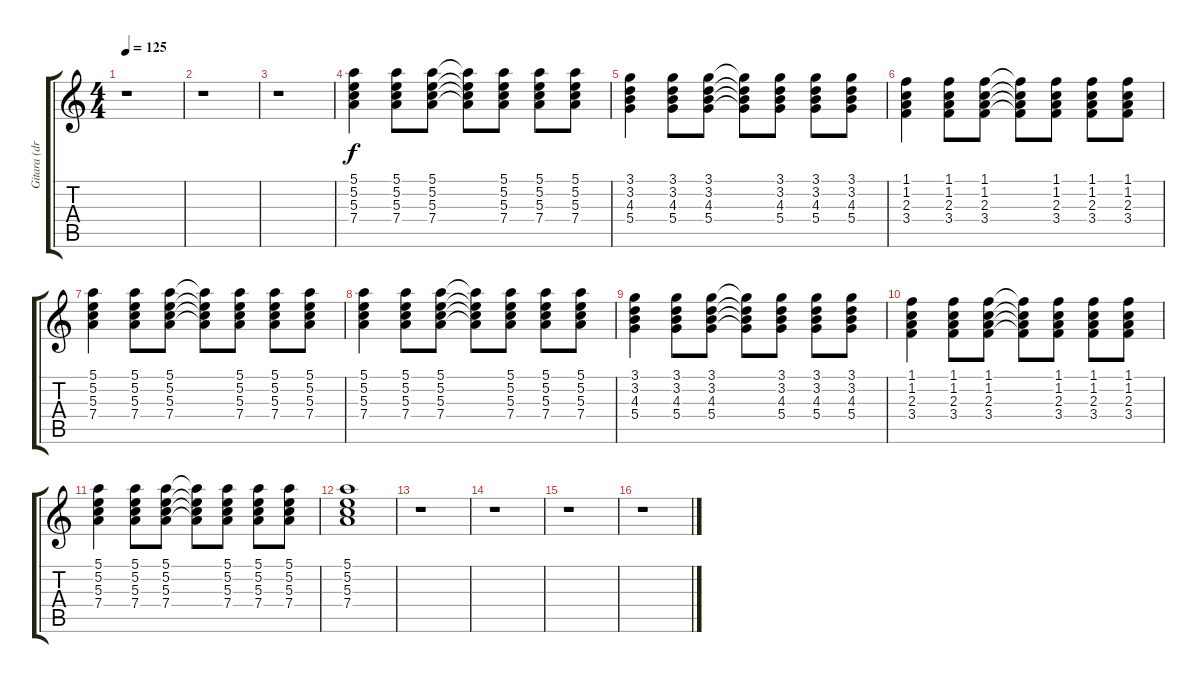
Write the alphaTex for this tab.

\track ("Gitara (druga gitara) - bicie we wstepie" "Gitara (dr") {instrument electricguitarmuted}
\staff {score tabs}
\tuning (E4 B3 G3 D3 A2 E2) {hide}
\ts (4 4)
\tempo 125
\clef g2
\ks c
r.1{dy f} |
r.1 |
r.1 |
(5.1 5.2 5.3 7.4).4 (5.1 5.2 5.3 7.4).8 (5.1 5.2 5.3 7.4).8 (5.1{t} 5.2{t} 5.3{t} 7.4{t}).8 (5.1 5.2 5.3 7.4).8 (5.1 5.2 5.3 7.4).8 (5.1 5.2 5.3 7.4).8 |
(3.1 3.2 4.3 5.4).4 (3.1 3.2 4.3 5.4).8 (3.1 3.2 4.3 5.4).8 (3.1{t} 3.2{t} 4.3{t} 5.4{t}).8 (3.1 3.2 4.3 5.4).8 (3.1 3.2 4.3 5.4).8 (3.1 3.2 4.3 5.4).8 |
(1.1 1.2 2.3 3.4).4 (1.1 1.2 2.3 3.4).8 (1.1 1.2 2.3 3.4).8 (1.1{t} 1.2{t} 2.3{t} 3.4{t}).8 (1.1 1.2 2.3 3.4).8 (1.1 1.2 2.3 3.4).8 (1.1 1.2 2.3 3.4).8 |
(5.1 5.2 5.3 7.4).4 (5.1 5.2 5.3 7.4).8 (5.1 5.2 5.3 7.4).8 (5.1{t} 5.2{t} 5.3{t} 7.4{t}).8 (5.1 5.2 5.3 7.4).8 (5.1 5.2 5.3 7.4).8 (5.1 5.2 5.3 7.4).8 |
(5.1 5.2 5.3 7.4).4 (5.1 5.2 5.3 7.4).8 (5.1 5.2 5.3 7.4).8 (5.1{t} 5.2{t} 5.3{t} 7.4{t}).8 (5.1 5.2 5.3 7.4).8 (5.1 5.2 5.3 7.4).8 (5.1 5.2 5.3 7.4).8 |
(3.1 3.2 4.3 5.4).4 (3.1 3.2 4.3 5.4).8 (3.1 3.2 4.3 5.4).8 (3.1{t} 3.2{t} 4.3{t} 5.4{t}).8 (3.1 3.2 4.3 5.4).8 (3.1 3.2 4.3 5.4).8 (3.1 3.2 4.3 5.4).8 |
(1.1 1.2 2.3 3.4).4 (1.1 1.2 2.3 3.4).8 (1.1 1.2 2.3 3.4).8 (1.1{t} 1.2{t} 2.3{t} 3.4{t}).8 (1.1 1.2 2.3 3.4).8 (1.1 1.2 2.3 3.4).8 (1.1 1.2 2.3 3.4).8 |
(5.1 5.2 5.3 7.4).4 (5.1 5.2 5.3 7.4).8 (5.1 5.2 5.3 7.4).8 (5.1{t} 5.2{t} 5.3{t} 7.4{t}).8 (5.1 5.2 5.3 7.4).8 (5.1 5.2 5.3 7.4).8 (5.1 5.2 5.3 7.4).8 |
(5.1 5.2 5.3 7.4).1 |
r.1 |
r.1 |
r.1 |
r.1
